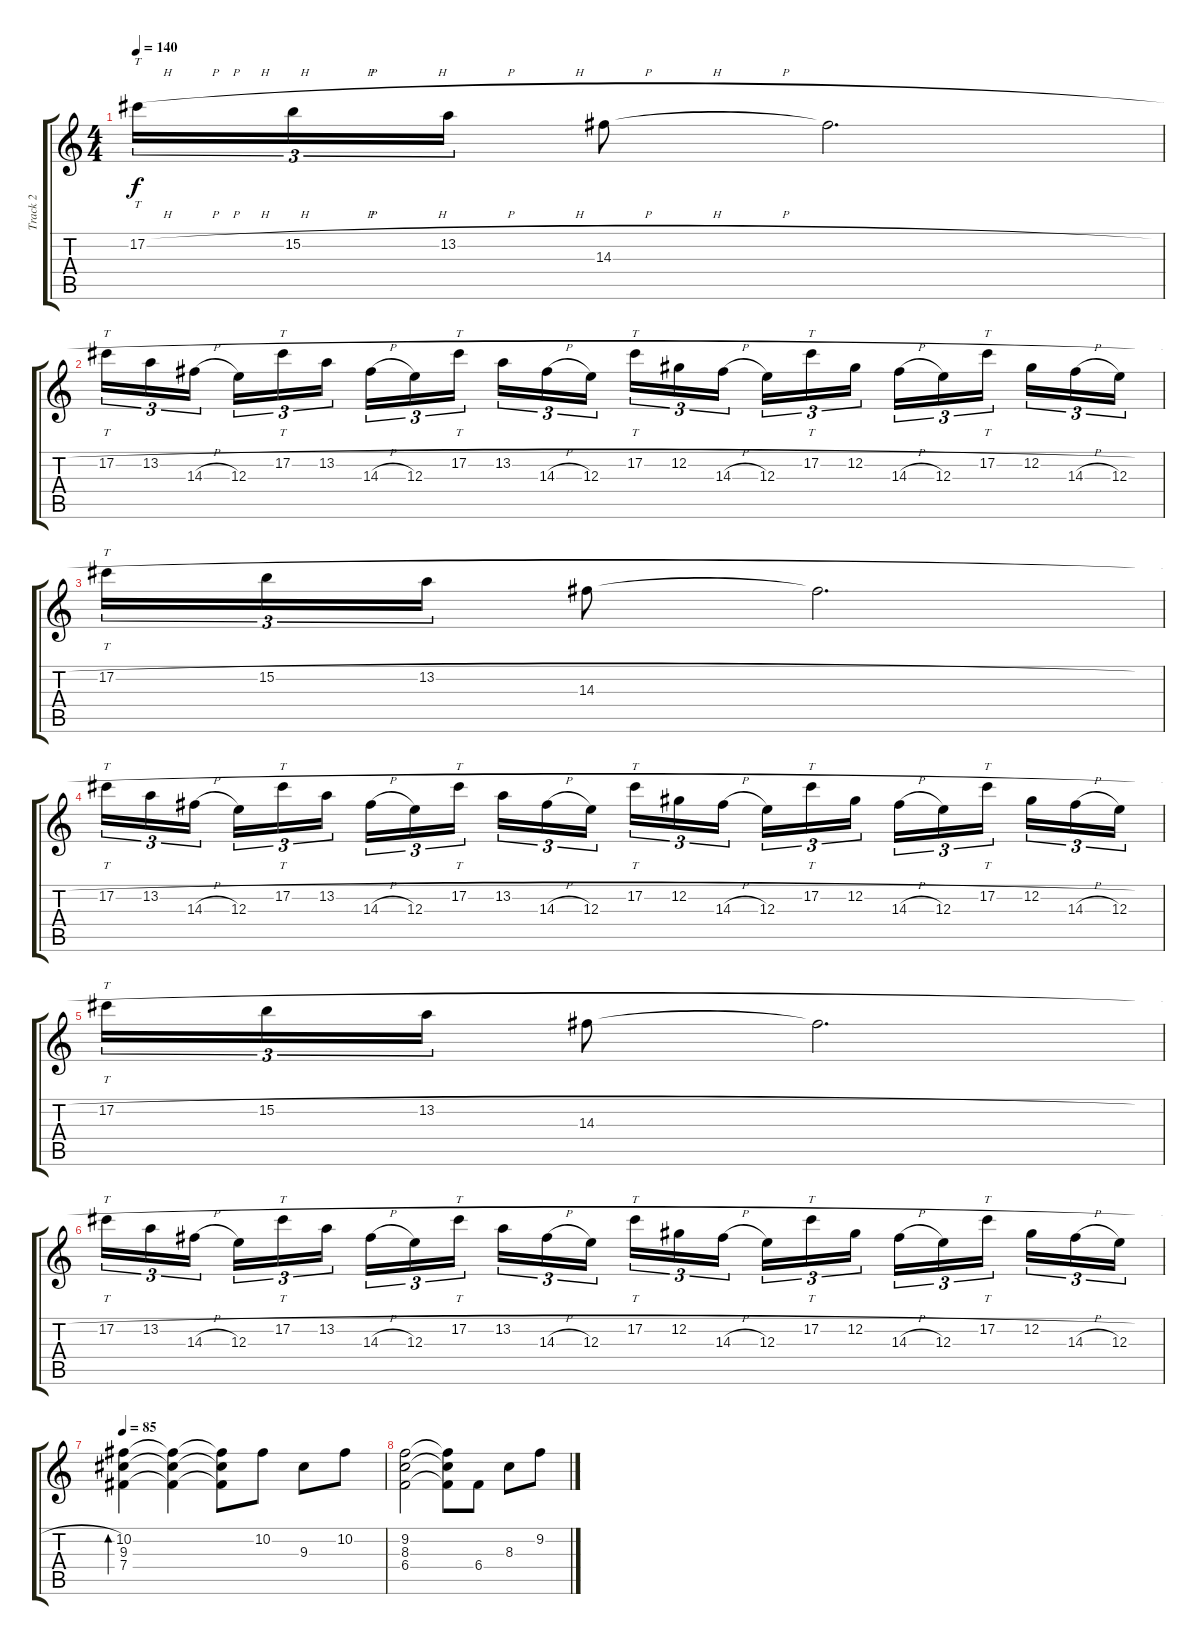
\track ("Track 2" "Track 2") {instrument distortionguitar}
\staff {score tabs}
\tuning (Db4 Ab3 E3 B2 Gb2 B1) {hide}
\ts (4 4)
\tempo 140
\clef g2
\ks c
17.2{h}.16{tt tu (3 2) dy f} 15.2{h}.16{tu (3 2)} 13.2{h}.16{tu (3 2)} 14.3.8 14.3{t}.2{d} |
17.2{h}.16{tt tu (3 2)} 13.2{h}.16{tu (3 2)} 14.3{h}.16{tu (3 2) beam splitsecondary} 12.3.16{tu (3 2)} 17.2{h}.16{tt tu (3 2)} 13.2{h}.16{tu (3 2)} 14.3{h}.16{tu (3 2)} 12.3.16{tu (3 2)} 17.2{h}.16{tt tu (3 2) beam splitsecondary} 13.2{h}.16{tu (3 2)} 14.3{h}.16{tu (3 2)} 12.3.16{tu (3 2)} 17.2{h}.16{tt tu (3 2)} 12.2{h}.16{tu (3 2)} 14.3{h}.16{tu (3 2) beam splitsecondary} 12.3.16{tu (3 2)} 17.2{h}.16{tt tu (3 2)} 12.2{h}.16{tu (3 2)} 14.3{h}.16{tu (3 2)} 12.3.16{tu (3 2)} 17.2{h}.16{tt tu (3 2) beam splitsecondary} 12.2{h}.16{tu (3 2)} 14.3{h}.16{tu (3 2)} 12.3.16{tu (3 2)} |
17.2{h}.16{tt tu (3 2)} 15.2{h}.16{tu (3 2)} 13.2{h}.16{tu (3 2)} 14.3.8 14.3{t}.2{d} |
17.2{h}.16{tt tu (3 2)} 13.2{h}.16{tu (3 2)} 14.3{h}.16{tu (3 2) beam splitsecondary} 12.3.16{tu (3 2)} 17.2{h}.16{tt tu (3 2)} 13.2{h}.16{tu (3 2)} 14.3{h}.16{tu (3 2)} 12.3.16{tu (3 2)} 17.2{h}.16{tt tu (3 2) beam splitsecondary} 13.2{h}.16{tu (3 2)} 14.3{h}.16{tu (3 2)} 12.3.16{tu (3 2)} 17.2{h}.16{tt tu (3 2)} 12.2{h}.16{tu (3 2)} 14.3{h}.16{tu (3 2) beam splitsecondary} 12.3.16{tu (3 2)} 17.2{h}.16{tt tu (3 2)} 12.2{h}.16{tu (3 2)} 14.3{h}.16{tu (3 2)} 12.3.16{tu (3 2)} 17.2{h}.16{tt tu (3 2) beam splitsecondary} 12.2{h}.16{tu (3 2)} 14.3{h}.16{tu (3 2)} 12.3.16{tu (3 2)} |
17.2{h}.16{tt tu (3 2)} 15.2{h}.16{tu (3 2)} 13.2{h}.16{tu (3 2)} 14.3.8 14.3{t}.2{d} |
17.2{h}.16{tt tu (3 2)} 13.2{h}.16{tu (3 2)} 14.3{h}.16{tu (3 2) beam splitsecondary} 12.3.16{tu (3 2)} 17.2{h}.16{tt tu (3 2)} 13.2{h}.16{tu (3 2)} 14.3{h}.16{tu (3 2)} 12.3.16{tu (3 2)} 17.2{h}.16{tt tu (3 2) beam splitsecondary} 13.2{h}.16{tu (3 2)} 14.3{h}.16{tu (3 2)} 12.3.16{tu (3 2)} 17.2{h}.16{tt tu (3 2)} 12.2{h}.16{tu (3 2)} 14.3{h}.16{tu (3 2) beam splitsecondary} 12.3.16{tu (3 2)} 17.2{h}.16{tt tu (3 2)} 12.2{h}.16{tu (3 2)} 14.3{h}.16{tu (3 2)} 12.3.16{tu (3 2)} 17.2{h}.16{tt tu (3 2) beam splitsecondary} 12.2{h}.16{tu (3 2)} 14.3{h}.16{tu (3 2)} 12.3.16{tu (3 2)} |
\tempo 85
(10.2 9.3 7.4).4{bd 480 instrument electricguitarclean} (10.2{t} 9.3{t} 7.4{t}).4 (10.2{t} 9.3{t} 7.4{t}).8 10.2.8 9.3.8 10.2.8 |
(9.2 8.3 6.4).2 (9.2{t} 8.3{t} 6.4{t}).8 6.4.8 8.3.8 9.2.8
